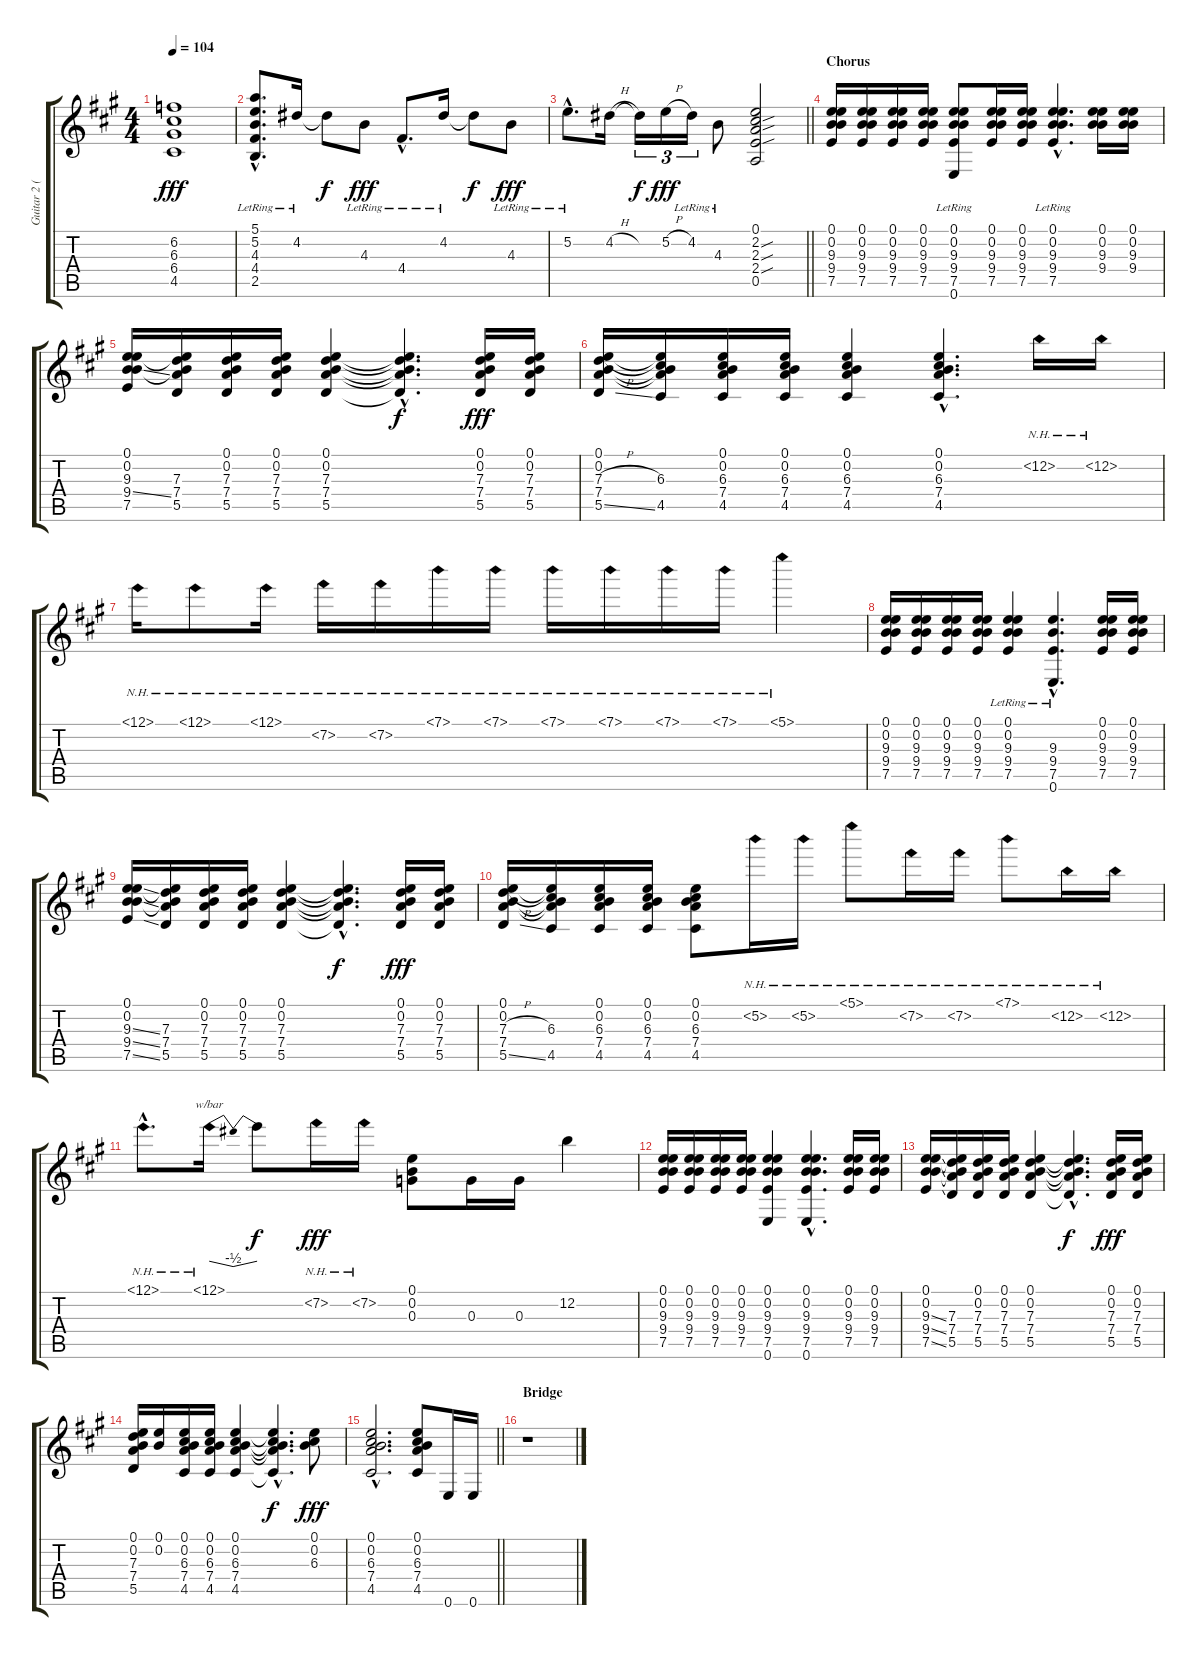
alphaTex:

\track ("Guitar 2 (12-String)" "Guitar 2 (") {instrument electricguitarclean}
\staff {score tabs}
\tuning (E4 B3 G3 D3 A2 E2) {hide}
\ts (4 4)
\tempo 104
\clef g2
\ks a
(6.2 6.3 6.4 4.5).1{dy fff} |
(5.1{hac lr} 5.2{hac lr} 4.3{hac lr} 4.4{hac lr} 2.5{hac lr}).8{d volume 12} 4.2{lr}.16 4.2{t}.8{dy f} 4.3{lr}.8{dy fff} 4.4{hac lr}.8{d} 4.2{lr}.16 4.2{t}.8{dy f} 4.3{lr}.8{dy fff} |
\barLineRight lightlight
5.2{hac lr}.8{d} 4.2{h}.16 4.2{t}.16{tu (3 2) dy f} 5.2{h}.16{tu (3 2) dy fff} 4.2{lr}.16{tu (3 2)} 4.3{lr}.8 (0.1 2.2{sou} 2.3{sou} 2.4{sou} 0.5).2 |
\section ("" "Chorus")
(0.1 0.2 9.3 9.4 7.5).16{volume 7} (0.1 0.2 9.3 9.4 7.5).16 (0.1 0.2 9.3 9.4 7.5).16 (0.1 0.2 9.3 9.4 7.5).16 (0.1 0.2 9.3 9.4 7.5 0.6{lr}).8 (0.1 0.2 9.3 9.4 7.5).16 (0.1 0.2 9.3 9.4 7.5).16 (0.1{hac} 0.2{hac} 9.3{hac} 9.4{hac} 7.5{hac lr}).4{d} (0.1 0.2 9.3 9.4).16 (0.1 0.2 9.3 9.4).16 |
(0.1 0.2 9.3 9.4{ss} 7.5).16 (0.1{t} 0.2{t} 7.3 7.4 5.5).16 (0.1 0.2 7.3 7.4 5.5).16 (0.1 0.2 7.3 7.4 5.5).16 (0.1 0.2 7.3 7.4 5.5).4 (0.1{hac t} 0.2{hac t} 7.3{hac t} 7.4{hac t} 5.5{hac t}).4{d dy f} (0.1 0.2 7.3 7.4 5.5).16{dy fff} (0.1 0.2 7.3 7.4 5.5).16 |
(0.1 0.2 7.3{h} 7.4 5.5{ss}).16 (0.1{t} 0.2{t} 6.3 7.4{t} 4.5).16 (0.1 0.2 6.3 7.4 4.5).16 (0.1 0.2 6.3 7.4 4.5).16 (0.1 0.2 6.3 7.4 4.5).4 (0.1{hac} 0.2{hac} 6.3{hac} 7.4{hac} 4.5{hac}).4{d} 12.2{nh}.16 12.2{nh}.16 |
12.1{nh}.16 12.1{nh}.8 12.1{nh}.16 7.2{nh}.16 7.2{nh}.16 7.1{nh}.16 7.1{nh}.16 7.1{nh}.16 7.1{nh}.16 7.1{nh}.16 7.1{nh}.16 5.1{nh}.4 |
(0.1 0.2 9.3 9.4 7.5).16 (0.1 0.2 9.3 9.4 7.5).16 (0.1 0.2 9.3 9.4 7.5).16 (0.1 0.2 9.3 9.4 7.5).16 (0.1{lr} 0.2{lr} 9.3 9.4 7.5).4 (9.3{hac} 9.4{hac} 7.5{hac} 0.6{hac lr}).4{d} (0.1 0.2 9.3 9.4 7.5).16 (0.1 0.2 9.3 9.4 7.5).16 |
(0.1 0.2 9.3{ss} 9.4{ss} 7.5{ss}).16 (0.1{t} 0.2{t} 7.3 7.4 5.5).16 (0.1 0.2 7.3 7.4 5.5).16 (0.1 0.2 7.3 7.4 5.5).16 (0.1 0.2 7.3 7.4 5.5).4 (0.1{hac t} 0.2{hac t} 7.3{hac t} 7.4{hac t} 5.5{hac t}).4{d dy f} (0.1 0.2 7.3 7.4 5.5).16{dy fff} (0.1 0.2 7.3 7.4 5.5).16 |
(0.1 0.2 7.3{h} 7.4 5.5{ss}).16 (0.1{t} 0.2{t} 6.3 7.4{t} 4.5).16 (0.1 0.2 6.3 7.4 4.5).16 (0.1 0.2 6.3 7.4 4.5).16 (0.1 0.2 6.3 7.4 4.5).8 5.2{nh}.16 5.2{nh}.16 5.1{nh}.8 7.2{nh}.16 7.2{nh}.16 7.1{nh}.8 12.2{nh}.16 12.2{nh}.16 |
12.1{nh hac}.8{d} 12.1{nh}.16{tbe (dip default 0 0 30 -2 60 0)} 12.1{t}.8{dy f} 7.2{nh}.16{dy fff} 7.2{nh}.16 (0.1 0.2 0.3).8 0.3.16 0.3.16 12.2.4 |
(0.1 0.2 9.3 9.4 7.5).16 (0.1 0.2 9.3 9.4 7.5).16 (0.1 0.2 9.3 9.4 7.5).16 (0.1 0.2 9.3 9.4 7.5).16 (0.1 0.2 9.3 9.4 7.5 0.6).4 (0.1{hac} 0.2{hac} 9.3{hac} 9.4{hac} 7.5{hac} 0.6{hac}).4{d} (0.1 0.2 9.3 9.4 7.5).16 (0.1 0.2 9.3 9.4 7.5).16 |
(0.1 0.2 9.3{ss} 9.4{ss} 7.5{ss}).16 (0.1{t} 0.2{t} 7.3 7.4 5.5).16 (0.1 0.2 7.3 7.4 5.5).16 (0.1 0.2 7.3 7.4 5.5).16 (0.1 0.2 7.3 7.4 5.5).4 (0.1{hac t} 0.2{hac t} 7.3{hac t} 7.4{hac t} 5.5{hac t}).4{d dy f} (0.1 0.2 7.3 7.4 5.5).16{dy fff} (0.1 0.2 7.3 7.4 5.5).16 |
(0.1 0.2 7.3 7.4 5.5).16 (0.1 0.2).16 (0.1 0.2 6.3 7.4 4.5).16 (0.1 0.2 6.3 7.4 4.5).16 (0.1 0.2 6.3 7.4 4.5).4 (0.1{hac t} 0.2{hac t} 6.3{hac t} 7.4{hac t} 4.5{hac t}).4{d dy f} (0.1 0.2 6.3).8{dy fff} |
\barLineRight lightlight
(0.1{hac} 0.2{hac} 6.3{hac} 7.4{hac} 4.5{hac}).2{d} (0.1 0.2 6.3 7.4 4.5).8 0.6.16 0.6.16 |
\section ("" "Bridge")
r.1
